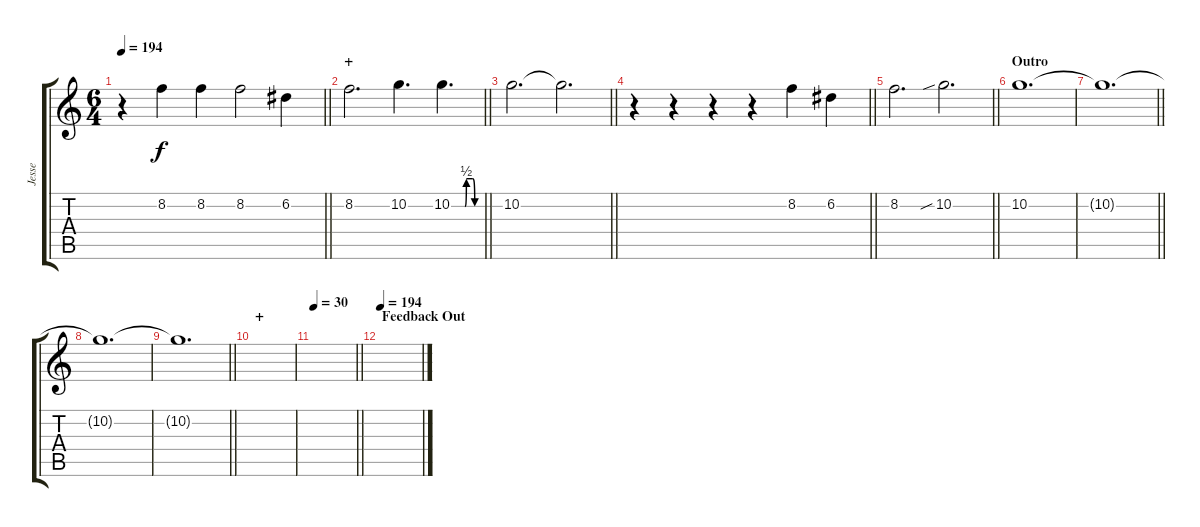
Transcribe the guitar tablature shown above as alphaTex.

\track ("Jesse" "Jesse") {instrument overdrivenguitar}
\staff {score tabs}
\tuning (D4 A3 F3 C3 G2 C2) {hide}
\ts (6 4)
\tempo 194
\clef g2
\barLineRight lightlight
\ks c
r.4{dy f} 8.2.4 8.2.4 8.2.2 6.2.4 |
\section ("" "+")
\barLineRight lightlight
8.2.2{d} 10.2.4{d} 10.2{be (custom 0 0 10 0 27 0 30 2 43 2 47 0 60 0)}.4{d} |
\barLineRight lightlight
10.2.2{d} 10.2{t}.2{d} |
\barLineRight lightlight
r.4 r.4 r.4 r.4 8.2.4 6.2.4 |
\barLineRight lightlight
8.2.2{d} 10.2{sib}.2{d} |
\section ("" "Outro")
10.2.1{d volume 6} |
\barLineRight lightlight
10.2{t}.1{d} |
10.2{t}.1{d} |
\barLineRight lightlight
10.2{t}.1{d} |
\section ("" "+")
|
\tempo 30
\barLineRight lightlight
|
\section ("" "Feedback Out")
\tempo 194
